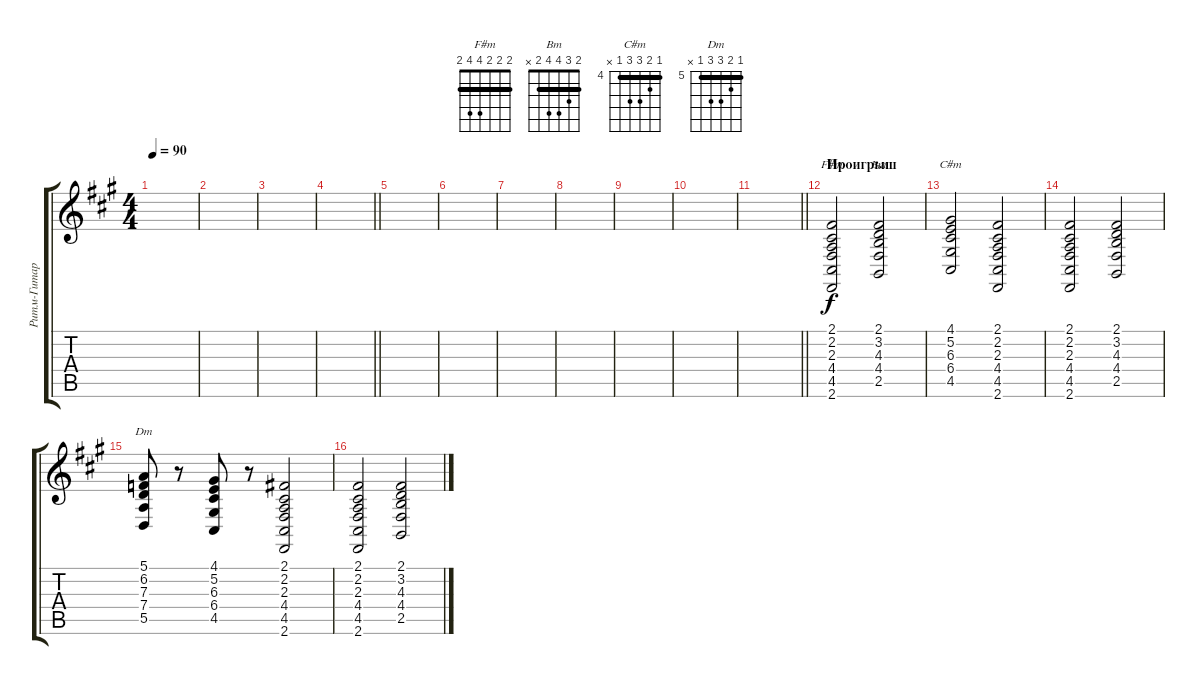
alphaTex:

\track ("Ритм-Гитара (Бой)" "Ритм-Гитар") {instrument orchestralharp}
\staff {score tabs}
\tuning (E4 B3 G3 D3 A2 E2) {hide}
\chord ("F#m" 2 2 2 4 4 2) {barre 2}
\chord ("Bm" 2 3 4 4 2 x) {barre 2}
\chord ("C#m" 4 5 6 6 4 x) {firstfret 4 barre 4}
\chord ("Dm" 5 6 7 7 5 x) {firstfret 5 barre 5}
\ts (4 4)
\tempo 90
\clef g2
\ks f#minor
|
|
|
\barLineRight lightlight
|
|
|
|
|
|
|
\barLineRight lightlight
|
\section ("" "Проигрыш")
(2.1 2.2 2.3 4.4 4.5 2.6).2{ch "F#m"} (2.1 3.2 4.3 4.4 2.5).2{ch "Bm"} |
(4.1 5.2 6.3 6.4 4.5).2{ch "C#m"} (2.1 2.2 2.3 4.4 4.5 2.6).2 |
(2.1 2.2 2.3 4.4 4.5 2.6).2 (2.1 3.2 4.3 4.4 2.5).2 |
(5.1 6.2 7.3 7.4 5.5).8{ch "Dm"} r.8 (4.1 5.2 6.3 6.4 4.5).8 r.8 (2.1 2.2 2.3 4.4 4.5 2.6).2 |
(2.1 2.2 2.3 4.4 4.5 2.6).2 (2.1 3.2 4.3 4.4 2.5).2
